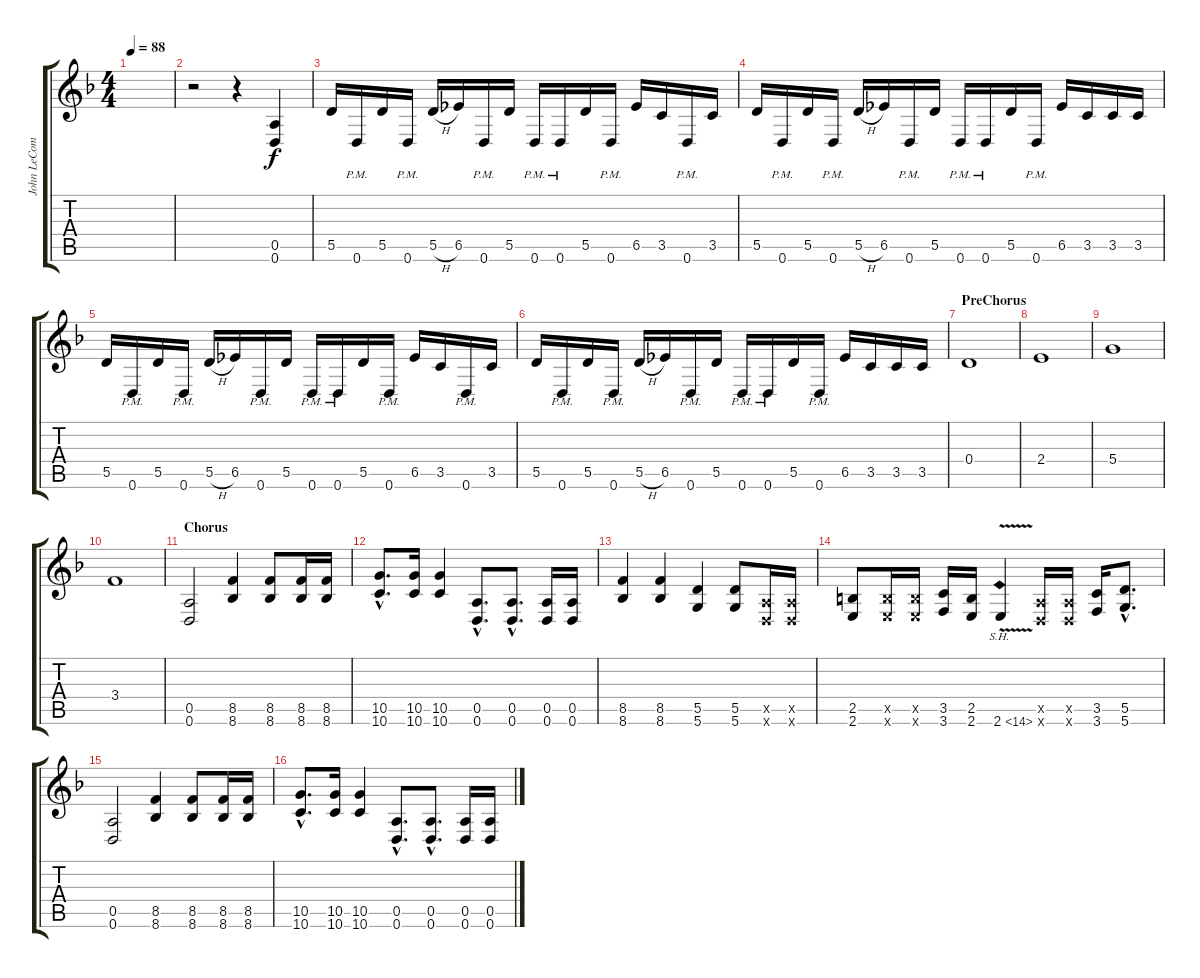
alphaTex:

\track ("John LeCompt" "John LeCom") {instrument distortionguitar}
\staff {score tabs}
\tuning (E4 B3 G3 D3 A2 D2) {hide}
\ts (4 4)
\tempo 88
\clef g2
\ks f
|
r.2 r.4 (0.5 0.6).4 |
5.5.16 0.6{pm}.16 5.5.16 0.6{pm}.16 5.5{h}.16 6.5.16 0.6{pm}.16 5.5.16 0.6{pm}.16 0.6{pm}.16 5.5.16 0.6{pm}.16 6.5.16 3.5.16 0.6{pm}.16 3.5.16 |
5.5.16 0.6{pm}.16 5.5.16 0.6{pm}.16 5.5{h}.16 6.5.16 0.6{pm}.16 5.5.16 0.6{pm}.16 0.6{pm}.16 5.5.16 0.6{pm}.16 6.5.16 3.5.16 3.5.16 3.5.16 |
5.5.16 0.6{pm}.16 5.5.16 0.6{pm}.16 5.5{h}.16 6.5.16 0.6{pm}.16 5.5.16 0.6{pm}.16 0.6{pm}.16 5.5.16 0.6{pm}.16 6.5.16 3.5.16 0.6{pm}.16 3.5.16 |
5.5.16 0.6{pm}.16 5.5.16 0.6{pm}.16 5.5{h}.16 6.5.16 0.6{pm}.16 5.5.16 0.6{pm}.16 0.6{pm}.16 5.5.16 0.6{pm}.16 6.5.16 3.5.16 3.5.16 3.5.16 |
\section ("" "PreChorus")
0.4.1 |
2.4.1 |
5.4.1 |
3.4.1 |
\section ("" "Chorus")
(0.5 0.6).2 (8.5 8.6).4 (8.5 8.6).8 (8.5 8.6).16 (8.5 8.6).16 |
(10.5{hac} 10.6{hac}).8{d} (10.5 10.6).16 (10.5 10.6).4 (0.5{hac} 0.6{hac}).8{d} (0.5{hac} 0.6{hac}).8{d} (0.5 0.6).16 (0.5 0.6).16 |
(8.5 8.6).4 (8.5 8.6).4 (5.5 5.6).4 (5.5 5.6).8 (0.5{x} 0.6{x}).16 (0.5{x} 0.6{x}).16 |
(2.5 2.6).8 (2.5{x} 2.6{x}).16 (2.5{x} 2.6{x}).16 (3.5 3.6).16 (2.5 2.6).16 2.6{sh 12 v}.4 (0.5{x} 0.6{x}).16 (0.5{x} 0.6{x}).16 (3.5 3.6).16 (5.5{hac} 5.6{hac}).8{d} |
(0.5 0.6).2 (8.5 8.6).4 (8.5 8.6).8 (8.5 8.6).16 (8.5 8.6).16 |
(10.5{hac} 10.6{hac}).8{d} (10.5 10.6).16 (10.5 10.6).4 (0.5{hac} 0.6{hac}).8{d} (0.5{hac} 0.6{hac}).8{d} (0.5 0.6).16 (0.5 0.6).16
